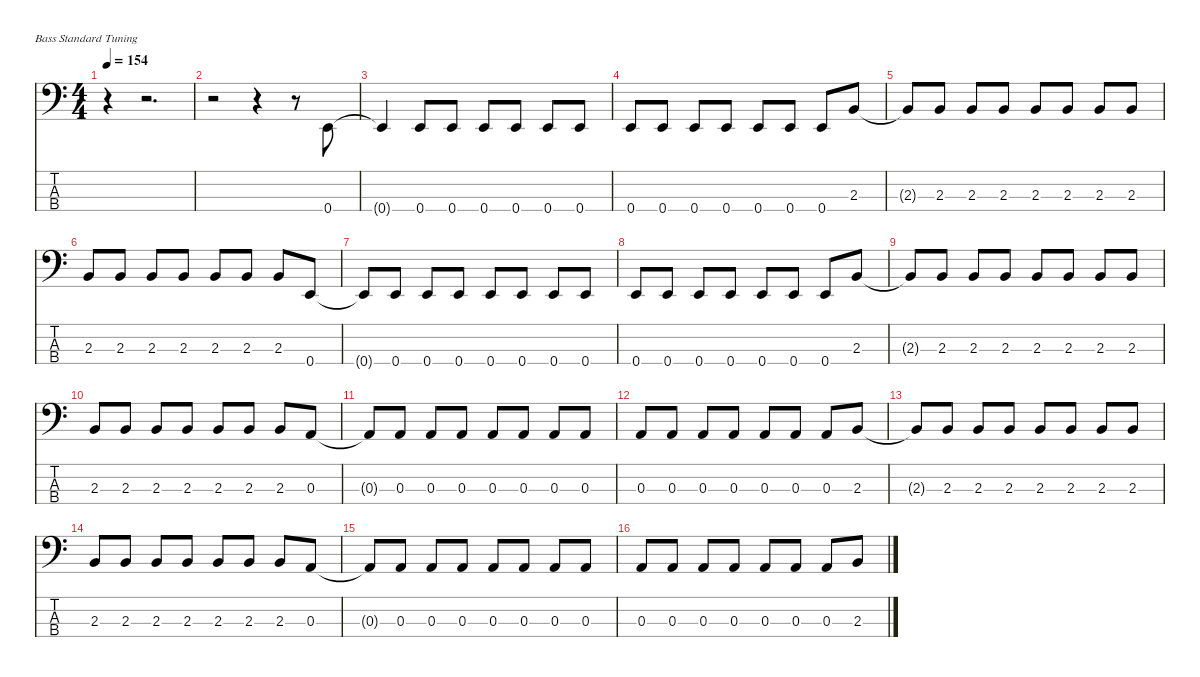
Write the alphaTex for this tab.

\defaultSystemsLayout 4
\hideDynamics
\bracketExtendMode nobrackets
\singleTrackTrackNamePolicy hidden
\multiTrackTrackNamePolicy hidden
\firstSystemTrackNameMode fullname
\firstSystemTrackNameOrientation horizontal
\otherSystemsTrackNameOrientation horizontal
\track ("Bass" "el.bs.") {instrument electricbassfinger}
\staff {score tabs}
\tuning (G2 D2 A1 E1)
\ts (4 4)
\tempo 154
\clef f4
\ks c
r.4{dy f beam Down} r.2{d beam Down} |
r.2{beam Down} r.4{beam Down} r.8{beam Down} 0.4.8{beam Up} |
0.4{t}.4{beam Up} 0.4.8{beam Up} 0.4.8{beam Up} 0.4.8{beam Up} 0.4.8{beam Up} 0.4.8{beam Up} 0.4.8{beam Up} |
0.4.8{beam Up} 0.4.8{beam Up} 0.4.8{beam Up} 0.4.8{beam Up} 0.4.8{beam Up} 0.4.8{beam Up} 0.4.8{beam Up} 2.3.8{beam Up} |
2.3{t}.8{beam Up} 2.3.8{beam Up} 2.3.8{beam Up} 2.3.8{beam Up} 2.3.8{beam Up} 2.3.8{beam Up} 2.3.8{beam Up} 2.3.8{beam Up} |
2.3.8{beam Up} 2.3.8{beam Up} 2.3.8{beam Up} 2.3.8{beam Up} 2.3.8{beam Up} 2.3.8{beam Up} 2.3.8{beam Up} 0.4.8{beam Up} |
0.4{t}.8{beam Up} 0.4.8{beam Up} 0.4.8{beam Up} 0.4.8{beam Up} 0.4.8{beam Up} 0.4.8{beam Up} 0.4.8{beam Up} 0.4.8{beam Up} |
0.4.8{beam Up} 0.4.8{beam Up} 0.4.8{beam Up} 0.4.8{beam Up} 0.4.8{beam Up} 0.4.8{beam Up} 0.4.8{beam Up} 2.3.8{beam Up} |
2.3{t}.8{beam Up} 2.3.8{beam Up} 2.3.8{beam Up} 2.3.8{beam Up} 2.3.8{beam Up} 2.3.8{beam Up} 2.3.8{beam Up} 2.3.8{beam Up} |
2.3.8{beam Up} 2.3.8{beam Up} 2.3.8{beam Up} 2.3.8{beam Up} 2.3.8{beam Up} 2.3.8{beam Up} 2.3.8{beam Up} 0.3.8{beam Up} |
0.3{t}.8{beam Up} 0.3.8{beam Up} 0.3.8{beam Up} 0.3.8{beam Up} 0.3.8{beam Up} 0.3.8{beam Up} 0.3.8{beam Up} 0.3.8{beam Up} |
0.3.8{beam Up} 0.3.8{beam Up} 0.3.8{beam Up} 0.3.8{beam Up} 0.3.8{beam Up} 0.3.8{beam Up} 0.3.8{beam Up} 2.3.8{beam Up} |
2.3{t}.8{beam Up} 2.3.8{beam Up} 2.3.8{beam Up} 2.3.8{beam Up} 2.3.8{beam Up} 2.3.8{beam Up} 2.3.8{beam Up} 2.3.8{beam Up} |
2.3.8{beam Up} 2.3.8{beam Up} 2.3.8{beam Up} 2.3.8{beam Up} 2.3.8{beam Up} 2.3.8{beam Up} 2.3.8{beam Up} 0.3.8{beam Up} |
0.3{t}.8{beam Up} 0.3.8{beam Up} 0.3.8{beam Up} 0.3.8{beam Up} 0.3.8{beam Up} 0.3.8{beam Up} 0.3.8{beam Up} 0.3.8{beam Up} |
0.3.8{beam Up} 0.3.8{beam Up} 0.3.8{beam Up} 0.3.8{beam Up} 0.3.8{beam Up} 0.3.8{beam Up} 0.3.8{beam Up} 2.3.8{beam Up}
